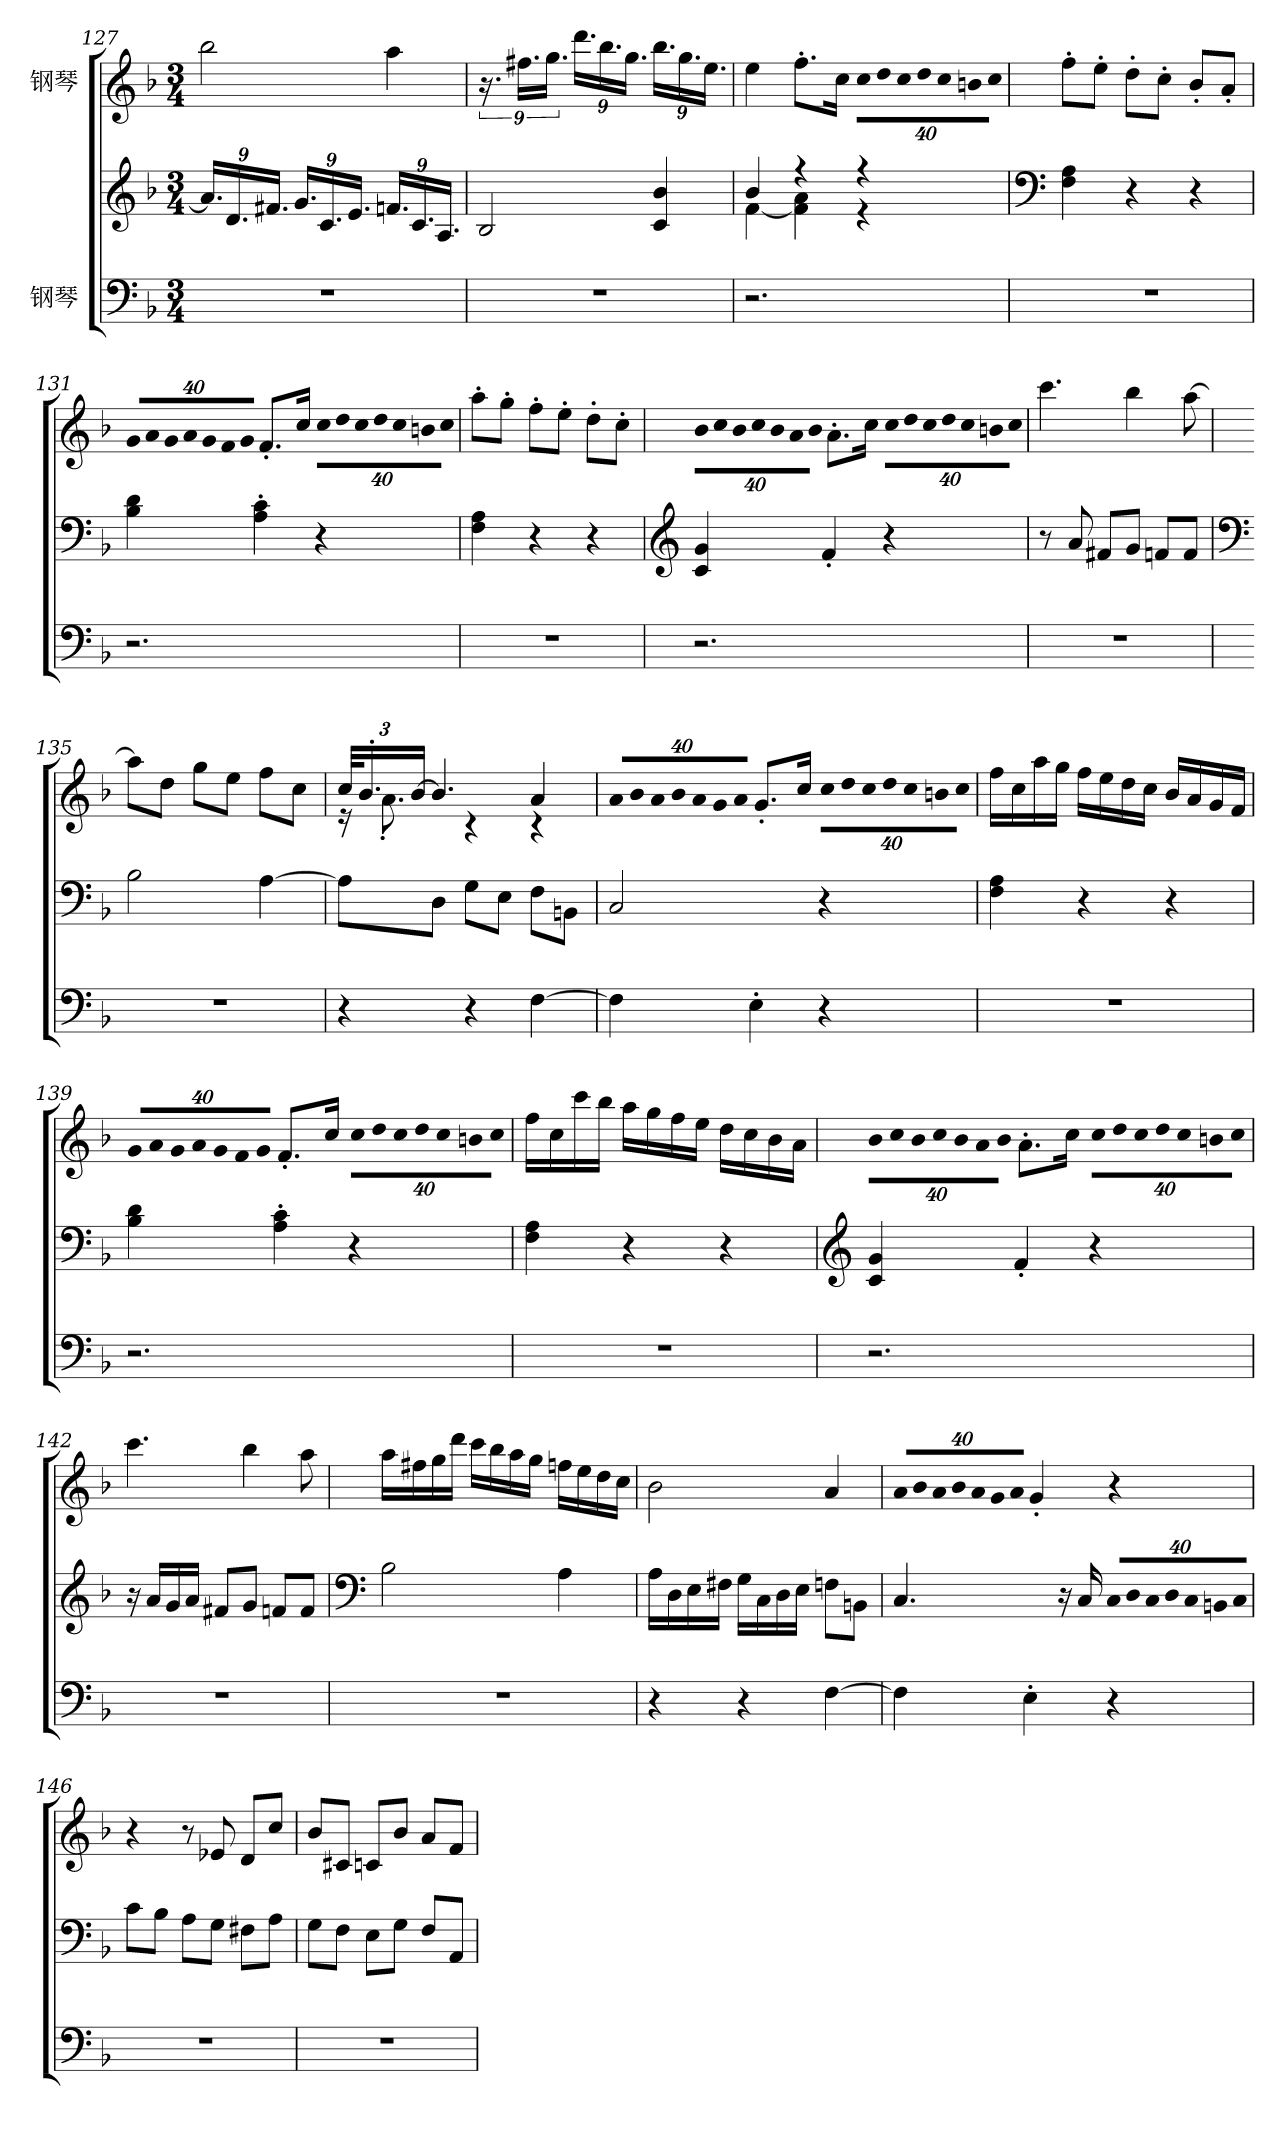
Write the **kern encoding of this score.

**kern	**kern	**kern
*part2	*part2	*part1
*staff3	*staff2	*staff1
*I"钢琴	*	*I"钢琴
*clefF4	*clefG2	*clefG2
*k[b-]	*k[b-]	*k[b-]
*M3/4	*M3/4	*M3/4
*	*Xbrackettup	*
=127	=127	=127
2.r	18.a/LL]	2bb-\
.	18.d/	.
.	18.f#X/JJ	.
.	18.g/LL	.
.	18.c/	.
.	18.e/JJ	.
.	18.fn/LL	4aa\
.	18.c/	.
.	18.A/JJ	.
!!LO:LB:g=z
=128	=128	=128
2.r	2B-/	18.r
.	.	18.ff#X\LL
.	.	18.gg\JJ
.	.	18.ddd\LL
.	.	18.bb-\
.	.	18.gg\JJ
.	4c/ 4b-/	18.bb-\LL
.	.	18.gg\
.	.	18.ee\JJ
=129	=129	=129
*	*^	*
2.r	4b-/	[4f\	4ee\
.	4r	4f\] 4a\	8.ff'\L
.	.	.	16cc\Jk
*	*	*	*Xbrackettup
!	!	!	!LO:N:vis=32
.	4r	4r	640%23cc\LLL
!	!	!	!LO:N:vis=32
.	.	.	640%23dd\
!	!	!	!LO:N:vis=32
.	.	.	640%23cc\
!	!	!	!LO:N:vis=32
.	.	.	640%23dd\
!	!	!	!LO:N:vis=32
.	.	.	640%23cc\
!	!	!	!LO:N:vis=32
.	.	.	640%23bn\
!	!	!	!LO:N:vis=32
.	.	.	640%23cc\JJJ
640ryy	640ryy	640ryy	.
*	*v	*v	*
=130	=130	=130
*	*clefF4	*
2.r	4F\ 4A\	8ff'\L
.	.	8ee'\J
.	4r	8dd'\L
.	.	8cc'\J
.	4r	8b-'/L
.	.	8a'/J
!!LO:LB:g=z
=131	=131	=131
!	!	!LO:N:vis=32
2.r	4B-\ 4d\	640%23g/LLL
!	!	!LO:N:vis=32
.	.	640%23a/
!	!	!LO:N:vis=32
.	.	640%23g/
!	!	!LO:N:vis=32
.	.	640%23a/
!	!	!LO:N:vis=32
.	.	640%23g/
!	!	!LO:N:vis=32
.	.	640%23f/
!	!	!LO:N:vis=32
.	.	640%23g/JJJ
.	4A\' 4c\'	.
.	.	8.f'/L
.	.	16cc/Jk
.	4r	.
!	!	!LO:N:vis=32
.	.	640%23cc\LLL
!	!	!LO:N:vis=32
.	.	640%23dd\
!	!	!LO:N:vis=32
.	.	640%23cc\
!	!	!LO:N:vis=32
.	.	640%23dd\
!	!	!LO:N:vis=32
.	.	640%23cc\
!	!	!LO:N:vis=32
.	.	640%23bn\
!	!	!LO:N:vis=32
.	.	640%23cc\JJJ
320ryy	320ryy	.
=132	=132	=132
2.r	4F\ 4A\	8aa'\L
.	.	8gg'\J
.	4r	8ff'\L
.	.	8ee'\J
.	4r	8dd'\L
.	.	8cc'\J
=133	=133	=133
*	*clefG2	*
!	!	!LO:N:vis=32
2.r	4c/ 4g/	640%23b-\LLL
!	!	!LO:N:vis=32
.	.	640%23cc\
!	!	!LO:N:vis=32
.	.	640%23b-\
!	!	!LO:N:vis=32
.	.	640%23cc\
!	!	!LO:N:vis=32
.	.	640%23b-\
!	!	!LO:N:vis=32
.	.	640%23a\
!	!	!LO:N:vis=32
.	.	640%23b-\JJJ
.	4f'/	.
.	.	8.a'\L
.	.	16cc\Jk
.	4r	.
!	!	!LO:N:vis=32
.	.	640%23cc\LLL
!	!	!LO:N:vis=32
.	.	640%23dd\
!	!	!LO:N:vis=32
.	.	640%23cc\
!	!	!LO:N:vis=32
.	.	640%23dd\
!	!	!LO:N:vis=32
.	.	640%23cc\
!	!	!LO:N:vis=32
.	.	640%23bn\
!	!	!LO:N:vis=32
.	.	640%23cc\JJJ
320ryy	320ryy	.
!!LO:LB:g=z
=134	=134	=134
2.r	8r	4.ccc\
.	8a/	.
.	8f#X/L	.
.	8g/J	4bb-\
.	8fn/L	.
.	8f/J	[8aa\
=135	=135	=135
*	*clefF4	*
2.r	2B-\	8aa\L]
.	.	8dd\J
.	.	8gg\L
.	.	8ee\J
.	[4A\	8ff\L
.	.	8cc\J
=136	=136	=136
*	*	*^
4r	8A\L]	48cc/KLL	16r
.	.	24.b-'/	.
.	.	.	8.a'\
.	.	[24b-/JJ	.
.	8D\J	4.b-/]	.
4r	8G\L	.	4r
.	8E\J	.	.
[4F\	8F\L	4a/	4r
.	8BBn\J	.	.
*	*	*v	*v
!!LO:PB:g=z
=137	=137	=137
!	!	!LO:N:vis=32
4F\]	2C/	640%23a/LLL
!	!	!LO:N:vis=32
.	.	640%23b-/
!	!	!LO:N:vis=32
.	.	640%23a/
!	!	!LO:N:vis=32
.	.	640%23b-/
!	!	!LO:N:vis=32
.	.	640%23a/
!	!	!LO:N:vis=32
.	.	640%23g/
!	!	!LO:N:vis=32
.	.	640%23a/JJJ
4E'\	.	.
.	.	8.g'/L
.	.	16cc/Jk
4r	4r	.
!	!	!LO:N:vis=32
.	.	640%23cc\LLL
!	!	!LO:N:vis=32
.	.	640%23dd\
!	!	!LO:N:vis=32
.	.	640%23cc\
!	!	!LO:N:vis=32
.	.	640%23dd\
!	!	!LO:N:vis=32
.	.	640%23cc\
!	!	!LO:N:vis=32
.	.	640%23bn\
!	!	!LO:N:vis=32
.	.	640%23cc\JJJ
320ryy	320ryy	.
=138	=138	=138
2.r	4F\ 4A\	16ff\LL
.	.	16cc\
.	.	16aa\
.	.	16gg\JJ
.	4r	16ff\LL
.	.	16ee\
.	.	16dd\
.	.	16cc\JJ
.	4r	16b-/LL
.	.	16a/
.	.	16g/
.	.	16f/JJ
!!LO:LB:g=z
=139	=139	=139
!	!	!LO:N:vis=32
2.r	4B-\ 4d\	640%23g/LLL
!	!	!LO:N:vis=32
.	.	640%23a/
!	!	!LO:N:vis=32
.	.	640%23g/
!	!	!LO:N:vis=32
.	.	640%23a/
!	!	!LO:N:vis=32
.	.	640%23g/
!	!	!LO:N:vis=32
.	.	640%23f/
!	!	!LO:N:vis=32
.	.	640%23g/JJJ
.	4A\' 4c\'	.
.	.	8.f'/L
.	.	16cc/Jk
.	4r	.
!	!	!LO:N:vis=32
.	.	640%23cc\LLL
!	!	!LO:N:vis=32
.	.	640%23dd\
!	!	!LO:N:vis=32
.	.	640%23cc\
!	!	!LO:N:vis=32
.	.	640%23dd\
!	!	!LO:N:vis=32
.	.	640%23cc\
!	!	!LO:N:vis=32
.	.	640%23bn\
!	!	!LO:N:vis=32
.	.	640%23cc\JJJ
320ryy	320ryy	.
=140	=140	=140
2.r	4F\ 4A\	16ff\LL
.	.	16cc\
.	.	16ccc\
.	.	16bb-\JJ
.	4r	16aa\LL
.	.	16gg\
.	.	16ff\
.	.	16ee\JJ
.	4r	16dd\LL
.	.	16cc\
.	.	16b-\
.	.	16a\JJ
!!LO:LB:g=z
=141	=141	=141
*	*clefG2	*
!	!	!LO:N:vis=32
2.r	4c/ 4g/	640%23b-\LLL
!	!	!LO:N:vis=32
.	.	640%23cc\
!	!	!LO:N:vis=32
.	.	640%23b-\
!	!	!LO:N:vis=32
.	.	640%23cc\
!	!	!LO:N:vis=32
.	.	640%23b-\
!	!	!LO:N:vis=32
.	.	640%23a\
!	!	!LO:N:vis=32
.	.	640%23b-\JJJ
.	4f'/	.
.	.	8.a'\L
.	.	16cc\Jk
.	4r	.
!	!	!LO:N:vis=32
.	.	640%23cc\LLL
!	!	!LO:N:vis=32
.	.	640%23dd\
!	!	!LO:N:vis=32
.	.	640%23cc\
!	!	!LO:N:vis=32
.	.	640%23dd\
!	!	!LO:N:vis=32
.	.	640%23cc\
!	!	!LO:N:vis=32
.	.	640%23bn\
!	!	!LO:N:vis=32
.	.	640%23cc\JJJ
320ryy	320ryy	.
=142	=142	=142
2.r	16r	4.ccc\
.	16a/LL	.
.	16g/	.
.	16a/JJ	.
.	8f#X/L	.
.	8g/J	4bb-\
.	8fn/L	.
.	8f/J	8aa\
=143	=143	=143
*	*clefF4	*
2.r	2B-\	16aa\LL
.	.	16ff#X\
.	.	16gg\
.	.	16ddd\JJ
.	.	16ccc\LL
.	.	16bb-\
.	.	16aa\
.	.	16gg\JJ
.	4A\	16ffn\LL
.	.	16ee\
.	.	16dd\
.	.	16cc\JJ
!!LO:LB:g=z
=144	=144	=144
4r	16A\LL	2b-\
.	16D\	.
.	16E\	.
.	16F#X\JJ	.
4r	16G\LL	.
.	16C\	.
.	16D\	.
.	16E\JJ	.
[4F\	8Fn\L	4a/
.	8BBn\J	.
=145	=145	=145
!	!	!LO:N:vis=32
4F\]	4.C/	640%23a/LLL
!	!	!LO:N:vis=32
.	.	640%23b-/
!	!	!LO:N:vis=32
.	.	640%23a/
!	!	!LO:N:vis=32
.	.	640%23b-/
!	!	!LO:N:vis=32
.	.	640%23a/
!	!	!LO:N:vis=32
.	.	640%23g/
!	!	!LO:N:vis=32
.	.	640%23a/JJJ
4E'\	.	.
.	.	4g'/
.	16r	.
.	16C/	.
!	!LO:N:vis=32	!
4r	640%23C/LLL	.
.	.	4r
!	!LO:N:vis=32	!
.	640%23D/	.
!	!LO:N:vis=32	!
.	640%23C/	.
!	!LO:N:vis=32	!
.	640%23D/	.
!	!LO:N:vis=32	!
.	640%23C/	.
!	!LO:N:vis=32	!
.	640%23BBn/	.
!	!LO:N:vis=32	!
.	640%23C/JJJ	.
640ryy	.	.
=146	=146	=146
2.r	8c\L	4r
.	8B-\J	.
.	8A\L	8r
.	8G\J	8e-X/
.	8F#X\L	8d/L
.	8A\J	8cc/J
!!LO:PB:g=z
=147	=147	=147
2.r	8G\L	8b-/L
.	8F\J	8c#X/J
.	8E\L	8cn/L
.	8G\J	8b-/J
.	8F/L	8a/L
.	8AA/J	8f/J
=	=	=
*-	*-	*-
